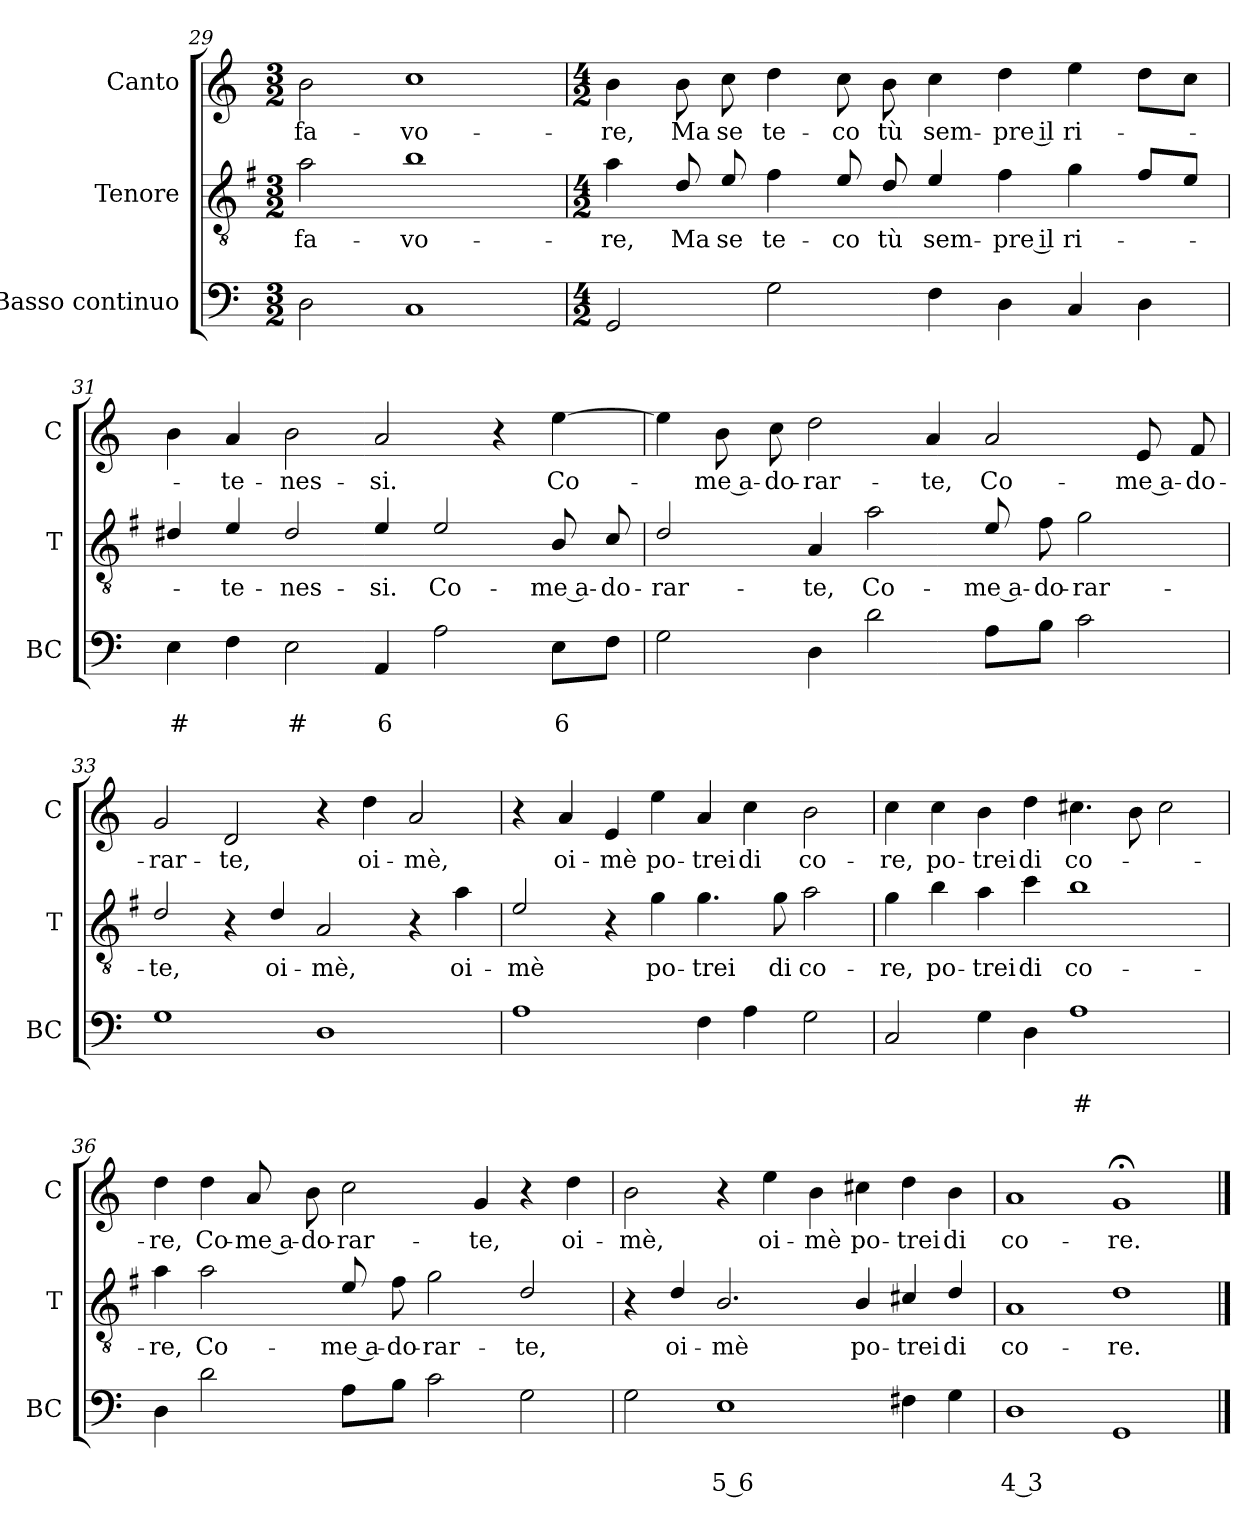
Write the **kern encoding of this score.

**kern	**text	**text	**kern	**text	**kern	**text
*part3	*part3	*part3	*part2	*part2	*part1	*part1
*staff3	*staff3	*staff3	*staff2	*staff2	*staff1	*staff1
*I"Basso continuo	*	*	*I"Tenore	*	*I"Canto	*
*I'BC	*	*	*I'T	*	*I'C	*
*clefF4	*	*	*clefGv2	*	*clefG2	*
*	*	*	*ITrd4c7	*	*	*
*k[]	*	*	*k[]	*	*k[]	*
*C:	*	*	*C:	*	*C:	*
*M3/2	*	*	*M3/2	*	*M3/2	*
=29	=29	=29	=29	=29	=29	=29
!	!	!	!	!LO:LY:b	!	!LO:LY:b
2D\	.	.	2d\	fa-	2b\	fa-
!	!	!	!	!LO:LY:b	!	!LO:LY:b
1C	.	.	1e	-vo-	1cc	-vo-
!!LO:LB:g=z
=30	=30	=30	=30	=30	=30	=30
*M4/2	*	*	*M4/2	*	*M4/2	*
!	!	!	!	!LO:LY:b	!	!LO:LY:b
2GG/	.	.	4d\	-re,	4b\	-re,
!	!	!	!	!LO:LY:b	!	!LO:LY:b
.	.	.	8G/	Ma	8b\	Ma
!	!	!	!	!LO:LY:b	!	!LO:LY:b
.	.	.	8A/	se	8cc\	se
!	!	!	!	!LO:LY:b	!	!LO:LY:b
2G\	.	.	4B\	te-	4dd\	te-
!	!	!	!	!LO:LY:b	!	!LO:LY:b
.	.	.	8A/	-co	8cc\	-co
!	!	!	!	!LO:LY:b	!	!LO:LY:b
.	.	.	8G/	tù	8b\	tù
!	!	!	!	!LO:LY:b	!	!LO:LY:b
4F\	.	.	4A/	sem-	4cc\	sem-
!	!	!	!	!LO:LY:b	!	!LO:LY:b
4D\	.	.	4B\	-pre il	4dd\	-pre il
!	!	!	!	!LO:LY:b	!	!LO:LY:b
4C/	.	.	4c\	ri-	4ee\	ri-
4D\	.	.	8B/L	.	8dd\L	.
.	.	.	8A/J	.	8cc\J	.
=31	=31	=31	=31	=31	=31	=31
!	!	!LO:LY:b	!	!	!	!
4E\	.	#	4G#X/	.	4b\	.
!	!	!	!	!LO:LY:b	!	!LO:LY:b
4F\	.	.	4A/	-te-	4a/	-te-
!	!	!LO:LY:b	!	!LO:LY:b	!	!LO:LY:b
2E\	.	#	2G#/	-nes-	2b\	-nes-
!	!	!LO:LY:b	!	!LO:LY:b	!	!LO:LY:b
4AA/	.	6	4A/	-si.	2a/	-si.
!	!	!	!	!LO:LY:b	!	!
2A\	.	.	2A/	Co-	.	.
.	.	.	.	.	4r	.
!	!	!LO:LY:b	!	!LO:LY:b	!	!LO:LY:b
8E\L	.	6	8E/	-me a-	[4ee\	Co-
!	!	!	!	!LO:LY:b	!	!
8F\J	.	.	8F/	-do-	.	.
!!LO:PB:g=z
=32	=32	=32	=32	=32	=32	=32
!	!	!	!	!LO:LY:b	!	!
2G\	.	.	2G/	-rar-	4ee\]	.
!	!	!	!	!	!	!LO:LY:b
.	.	.	.	.	8b\	-me a-
!	!	!	!	!	!	!LO:LY:b
.	.	.	.	.	8cc\	-do-
!	!	!	!	!LO:LY:b	!	!LO:LY:b
4D\	.	.	4D/	-te,	2dd\	-rar-
!	!	!	!	!LO:LY:b	!	!
2d\	.	.	2d\	Co-	.	.
!	!	!	!	!	!	!LO:LY:b
.	.	.	.	.	4a/	-te,
!	!	!	!	!LO:LY:b	!	!LO:LY:b
8A\L	.	.	8A/	-me a-	2a/	Co-
!	!	!	!	!LO:LY:b	!	!
8B\J	.	.	8B\	-do-	.	.
!	!	!	!	!LO:LY:b	!	!
2c\	.	.	2c\	-rar-	.	.
!	!	!	!	!	!	!LO:LY:b
.	.	.	.	.	8e/	-me a-
!	!	!	!	!	!	!LO:LY:b
.	.	.	.	.	8f/	-do-
=33	=33	=33	=33	=33	=33	=33
!	!	!	!	!LO:LY:b	!	!LO:LY:b
1G	.	.	2G/	-te,	2g/	-rar-
!	!	!	!	!	!	!LO:LY:b
.	.	.	4r	.	2d/	-te,
!	!	!	!	!LO:LY:b	!	!
.	.	.	4G/	oi-	.	.
!	!	!	!	!LO:LY:b	!	!
1D	.	.	2D/	-mè,	4r	.
!	!	!	!	!	!	!LO:LY:b
.	.	.	.	.	4dd\	oi-
!	!	!	!	!	!	!LO:LY:b
.	.	.	4r	.	2a/	-mè,
!	!	!	!	!LO:LY:b	!	!
.	.	.	4d\	oi-	.	.
=34	=34	=34	=34	=34	=34	=34
!	!	!	!	!LO:LY:b	!	!
1A	.	.	2A/	-mè	4r	.
!	!	!	!	!	!	!LO:LY:b
.	.	.	.	.	4a/	oi-
!	!	!	!	!	!	!LO:LY:b
.	.	.	4r	.	4e/	-mè
!	!	!	!	!LO:LY:b	!	!LO:LY:b
.	.	.	4c\	po-	4ee\	po-
!	!	!	!	!LO:LY:b	!	!LO:LY:b
4F\	.	.	4.c\	-trei	4a/	-trei
!	!	!	!	!	!	!LO:LY:b
4A\	.	.	.	.	4cc\	di
!	!	!	!	!LO:LY:b	!	!
.	.	.	8c\	di	.	.
!	!	!	!	!LO:LY:b	!	!LO:LY:b
2G\	.	.	2d\	co-	2b\	co-
!!LO:LB:g=z
=35	=35	=35	=35	=35	=35	=35
!	!	!	!	!LO:LY:b	!	!LO:LY:b
2C/	.	.	4c\	-re,	4cc\	-re,
!	!	!	!	!LO:LY:b	!	!LO:LY:b
.	.	.	4e\	po-	4cc\	po-
!	!	!	!	!LO:LY:b	!	!LO:LY:b
4G\	.	.	4d\	-trei	4b\	-trei
!	!	!	!	!LO:LY:b	!	!LO:LY:b
4D\	.	.	4f\	di	4dd\	di
!	!	!LO:LY:b	!	!LO:LY:b	!	!LO:LY:b
1A	.	#	1e	co-	4.cc#X\	co-
.	.	.	.	.	8b\	.
.	.	.	.	.	2cc#\	.
=36	=36	=36	=36	=36	=36	=36
!	!	!	!	!LO:LY:b	!	!LO:LY:b
4D\	.	.	4d\	-re,	4dd\	-re,
!	!	!	!	!LO:LY:b	!	!LO:LY:b
2d\	.	.	2d\	Co-	4dd\	Co-
!	!	!	!	!	!	!LO:LY:b
.	.	.	.	.	8a/	-me a-
!	!	!	!	!	!	!LO:LY:b
.	.	.	.	.	8b\	-do-
!	!	!	!	!LO:LY:b	!	!LO:LY:b
8A\L	.	.	8A/	-me a-	2cc\	-rar-
!	!	!	!	!LO:LY:b	!	!
8B\J	.	.	8B\	-do-	.	.
!	!	!	!	!LO:LY:b	!	!
2c\	.	.	2c\	-rar-	.	.
!	!	!	!	!	!	!LO:LY:b
.	.	.	.	.	4g/	-te,
!	!	!	!	!LO:LY:b	!	!
2G\	.	.	2G/	-te,	4r	.
!	!	!	!	!	!	!LO:LY:b
.	.	.	.	.	4dd\	oi-
=37	=37	=37	=37	=37	=37	=37
!	!	!	!	!	!	!LO:LY:b
2G\	.	.	4r	.	2b\	-mè,
!	!	!	!	!LO:LY:b	!	!
.	.	.	4G/	oi-	.	.
!	!	!LO:LY:b	!	!LO:LY:b	!	!
1E	.	5 6	2.E/	-mè	4r	.
!	!	!	!	!	!	!LO:LY:b
.	.	.	.	.	4ee\	oi-
!	!	!	!	!	!	!LO:LY:b
.	.	.	.	.	4b\	-mè
!	!	!	!	!LO:LY:b	!	!LO:LY:b
.	.	.	4E/	po-	4cc#X\	po-
!	!	!	!	!LO:LY:b	!	!LO:LY:b
4F#X\	.	.	4F#X/	-trei	4dd\	-trei
!	!	!	!	!LO:LY:b	!	!LO:LY:b
4G\	.	.	4G/	di	4b\	di
=38	=38	=38	=38	=38	=38	=38
!	!	!LO:LY:b	!	!LO:LY:b	!	!LO:LY:b
1D	.	4 3	1D	co-	1a	co-
!	!	!	!	!LO:LY:b	!	!LO:LY:b
1GG	.	.	1G	-re.	1g;<	-re.
==	==	==	==	==	==	==
*-	*-	*-	*-	*-	*-	*-
